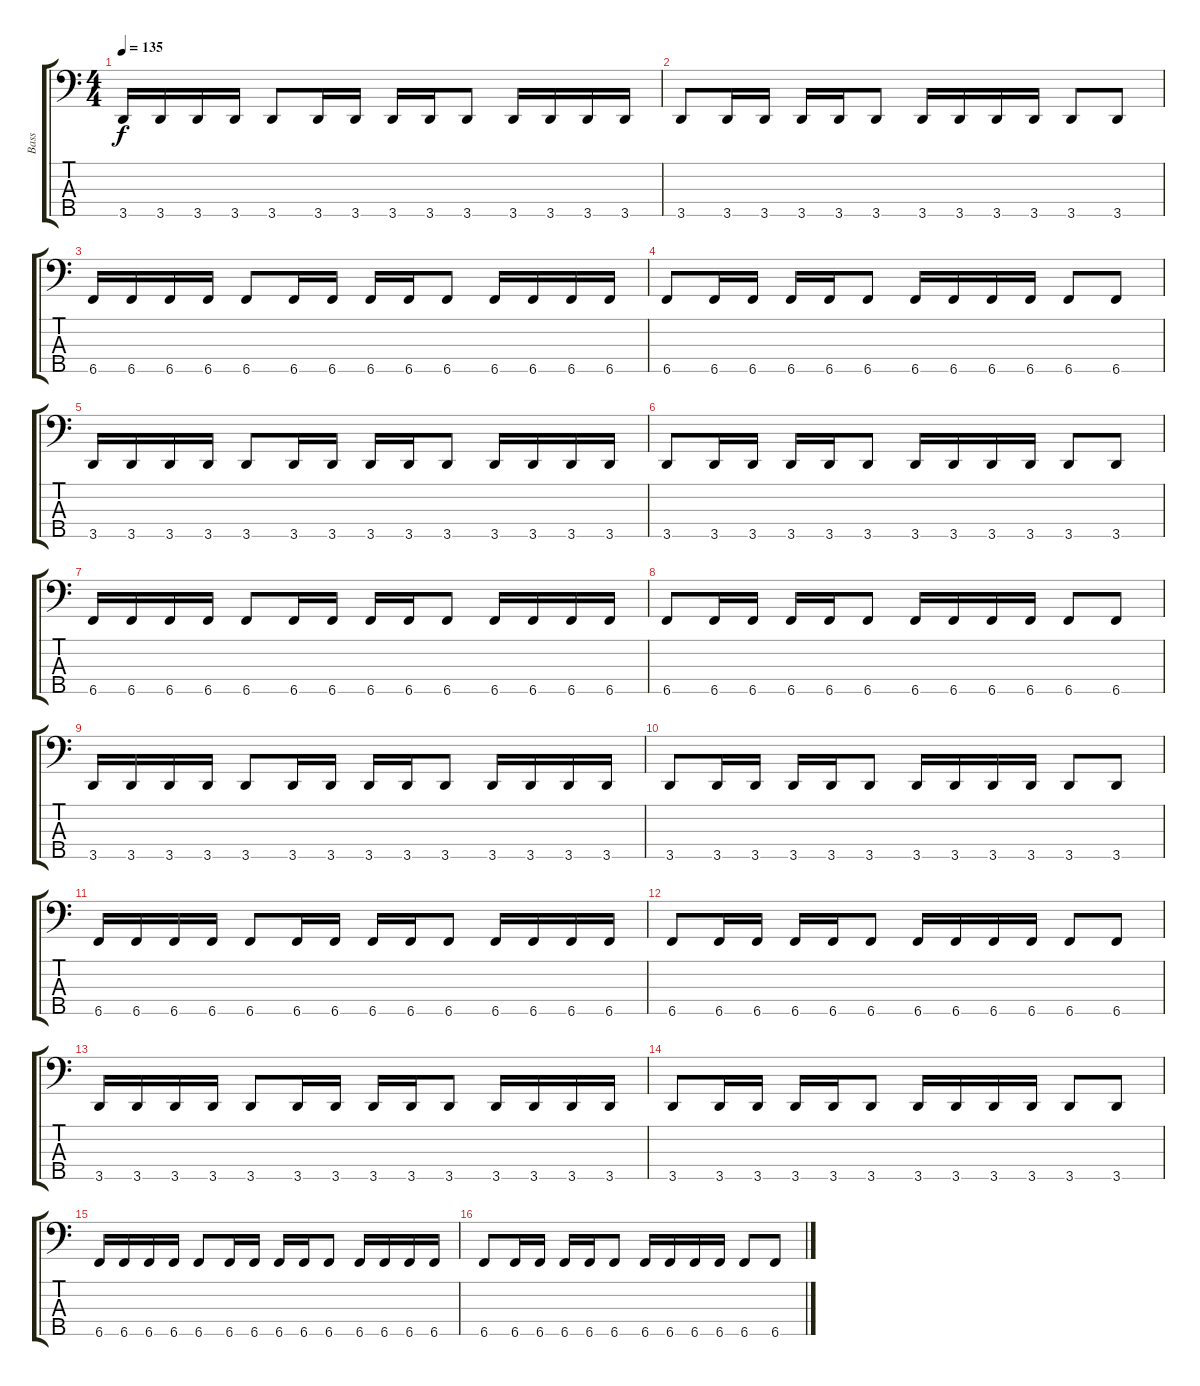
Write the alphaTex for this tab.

\track ("Bass" "Bass") {instrument electricbassfinger}
\staff {score tabs}
\tuning (G2 D2 A1 E1 B0) {hide}
\ts (4 4)
\tempo 135
\clef f4
\ks c
3.5.16{dy f} 3.5.16 3.5.16 3.5.16 3.5.8 3.5.16 3.5.16 3.5.16 3.5.16 3.5.8 3.5.16 3.5.16 3.5.16 3.5.16 |
3.5.8 3.5.16 3.5.16 3.5.16 3.5.16 3.5.8 3.5.16 3.5.16 3.5.16 3.5.16 3.5.8 3.5.8 |
6.5.16 6.5.16 6.5.16 6.5.16 6.5.8 6.5.16 6.5.16 6.5.16 6.5.16 6.5.8 6.5.16 6.5.16 6.5.16 6.5.16 |
6.5.8 6.5.16 6.5.16 6.5.16 6.5.16 6.5.8 6.5.16 6.5.16 6.5.16 6.5.16 6.5.8 6.5.8 |
3.5.16 3.5.16 3.5.16 3.5.16 3.5.8 3.5.16 3.5.16 3.5.16 3.5.16 3.5.8 3.5.16 3.5.16 3.5.16 3.5.16 |
3.5.8 3.5.16 3.5.16 3.5.16 3.5.16 3.5.8 3.5.16 3.5.16 3.5.16 3.5.16 3.5.8 3.5.8 |
6.5.16 6.5.16 6.5.16 6.5.16 6.5.8 6.5.16 6.5.16 6.5.16 6.5.16 6.5.8 6.5.16 6.5.16 6.5.16 6.5.16 |
6.5.8 6.5.16 6.5.16 6.5.16 6.5.16 6.5.8 6.5.16 6.5.16 6.5.16 6.5.16 6.5.8 6.5.8 |
3.5.16 3.5.16 3.5.16 3.5.16 3.5.8 3.5.16 3.5.16 3.5.16 3.5.16 3.5.8 3.5.16 3.5.16 3.5.16 3.5.16 |
3.5.8 3.5.16 3.5.16 3.5.16 3.5.16 3.5.8 3.5.16 3.5.16 3.5.16 3.5.16 3.5.8 3.5.8 |
6.5.16 6.5.16 6.5.16 6.5.16 6.5.8 6.5.16 6.5.16 6.5.16 6.5.16 6.5.8 6.5.16 6.5.16 6.5.16 6.5.16 |
6.5.8 6.5.16 6.5.16 6.5.16 6.5.16 6.5.8 6.5.16 6.5.16 6.5.16 6.5.16 6.5.8 6.5.8 |
3.5.16 3.5.16 3.5.16 3.5.16 3.5.8 3.5.16 3.5.16 3.5.16 3.5.16 3.5.8 3.5.16 3.5.16 3.5.16 3.5.16 |
3.5.8 3.5.16 3.5.16 3.5.16 3.5.16 3.5.8 3.5.16 3.5.16 3.5.16 3.5.16 3.5.8 3.5.8 |
6.5.16 6.5.16 6.5.16 6.5.16 6.5.8 6.5.16 6.5.16 6.5.16 6.5.16 6.5.8 6.5.16 6.5.16 6.5.16 6.5.16 |
6.5.8 6.5.16 6.5.16 6.5.16 6.5.16 6.5.8 6.5.16 6.5.16 6.5.16 6.5.16 6.5.8 6.5.8
